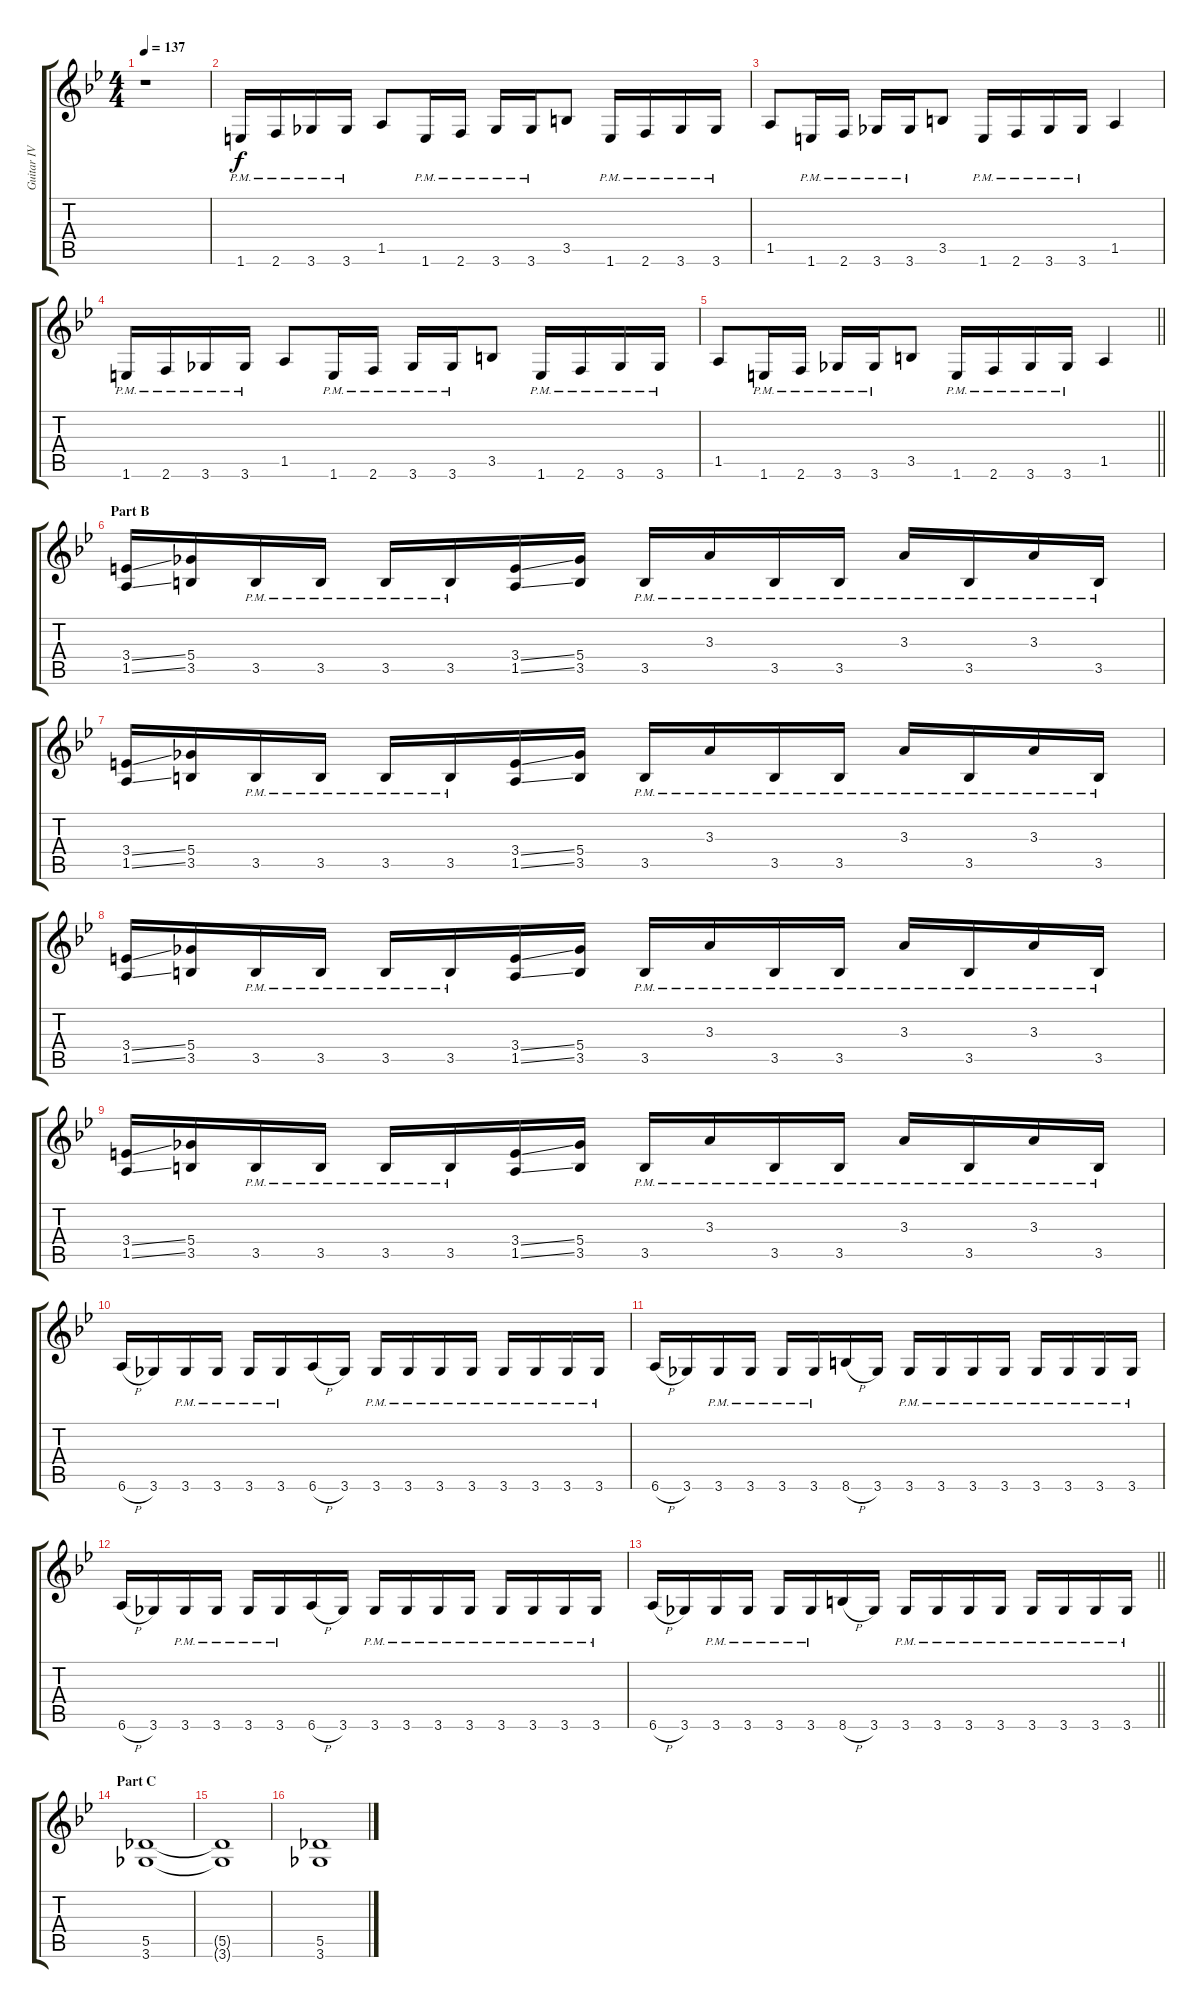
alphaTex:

\track ("Guitar IV (Kazuma)" "Guitar IV ") {instrument distortionguitar}
\staff {score tabs}
\tuning (Eb4 Bb3 Gb3 Db3 Ab2 Eb2) {hide}
\ts (4 4)
\tempo 137
\clef g2
\ks bb
r.1{dy f} |
1.6{pm}.16 2.6{pm}.16 3.6{pm}.16 3.6{pm}.16 1.5.8 1.6{pm}.16 2.6{pm}.16 3.6{pm}.16 3.6{pm}.16 3.5.8 1.6{pm}.16 2.6{pm}.16 3.6{pm}.16 3.6{pm}.16 |
1.5.8 1.6{pm}.16 2.6{pm}.16 3.6{pm}.16 3.6{pm}.16 3.5.8 1.6{pm}.16 2.6{pm}.16 3.6{pm}.16 3.6{pm}.16 1.5.4 |
1.6{pm}.16 2.6{pm}.16 3.6{pm}.16 3.6{pm}.16 1.5.8 1.6{pm}.16 2.6{pm}.16 3.6{pm}.16 3.6{pm}.16 3.5.8 1.6{pm}.16 2.6{pm}.16 3.6{pm}.16 3.6{pm}.16 |
\barLineRight lightlight
1.5.8 1.6{pm}.16 2.6{pm}.16 3.6{pm}.16 3.6{pm}.16 3.5.8 1.6{pm}.16 2.6{pm}.16 3.6{pm}.16 3.6{pm}.16 1.5.4 |
\section ("" "Part B")
(3.4{ss} 1.5{ss}).16 (5.4 3.5).16 3.5{pm}.16 3.5{pm}.16 3.5{pm}.16 3.5{pm}.16 (3.4{ss} 1.5{ss}).16 (5.4 3.5).16 3.5{pm}.16 3.3{pm}.16 3.5{pm}.16 3.5{pm}.16 3.3{pm}.16 3.5{pm}.16 3.3{pm}.16 3.5{pm}.16 |
(3.4{ss} 1.5{ss}).16 (5.4 3.5).16 3.5{pm}.16 3.5{pm}.16 3.5{pm}.16 3.5{pm}.16 (3.4{ss} 1.5{ss}).16 (5.4 3.5).16 3.5{pm}.16 3.3{pm}.16 3.5{pm}.16 3.5{pm}.16 3.3{pm}.16 3.5{pm}.16 3.3{pm}.16 3.5{pm}.16 |
(3.4{ss} 1.5{ss}).16 (5.4 3.5).16 3.5{pm}.16 3.5{pm}.16 3.5{pm}.16 3.5{pm}.16 (3.4{ss} 1.5{ss}).16 (5.4 3.5).16 3.5{pm}.16 3.3{pm}.16 3.5{pm}.16 3.5{pm}.16 3.3{pm}.16 3.5{pm}.16 3.3{pm}.16 3.5{pm}.16 |
(3.4{ss} 1.5{ss}).16 (5.4 3.5).16 3.5{pm}.16 3.5{pm}.16 3.5{pm}.16 3.5{pm}.16 (3.4{ss} 1.5{ss}).16 (5.4 3.5).16 3.5{pm}.16 3.3{pm}.16 3.5{pm}.16 3.5{pm}.16 3.3{pm}.16 3.5{pm}.16 3.3{pm}.16 3.5{pm}.16 |
6.6{h}.16 3.6.16 3.6{pm}.16 3.6{pm}.16 3.6{pm}.16 3.6{pm}.16 6.6{h}.16 3.6.16 3.6{pm}.16 3.6{pm}.16 3.6{pm}.16 3.6{pm}.16 3.6{pm}.16 3.6{pm}.16 3.6{pm}.16 3.6{pm}.16 |
6.6{h}.16 3.6.16 3.6{pm}.16 3.6{pm}.16 3.6{pm}.16 3.6{pm}.16 8.6{h}.16 3.6.16 3.6{pm}.16 3.6{pm}.16 3.6{pm}.16 3.6{pm}.16 3.6{pm}.16 3.6{pm}.16 3.6{pm}.16 3.6{pm}.16 |
6.6{h}.16 3.6.16 3.6{pm}.16 3.6{pm}.16 3.6{pm}.16 3.6{pm}.16 6.6{h}.16 3.6.16 3.6{pm}.16 3.6{pm}.16 3.6{pm}.16 3.6{pm}.16 3.6{pm}.16 3.6{pm}.16 3.6{pm}.16 3.6{pm}.16 |
\barLineRight lightlight
6.6{h}.16 3.6.16 3.6{pm}.16 3.6{pm}.16 3.6{pm}.16 3.6{pm}.16 8.6{h}.16 3.6.16 3.6{pm}.16 3.6{pm}.16 3.6{pm}.16 3.6{pm}.16 3.6{pm}.16 3.6{pm}.16 3.6{pm}.16 3.6{pm}.16 |
\section ("" "Part C")
(5.5 3.6).1 |
(5.5{t} 3.6{t}).1 |
(5.5 3.6).1
